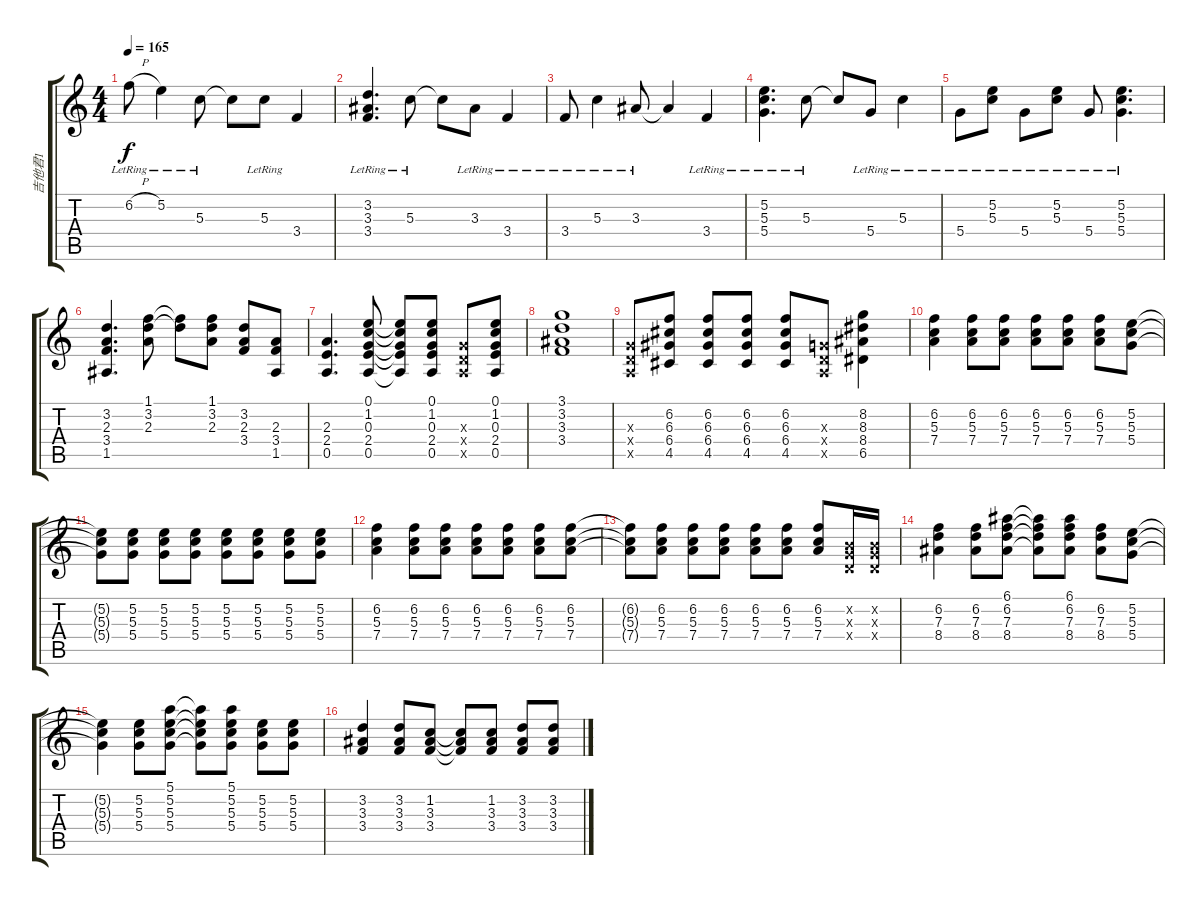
\track ("吉他君1" "吉他君1") {instrument acousticguitarsteel}
\staff {score tabs}
\tuning (E4 B3 G3 D3 A2 E2) {hide}
\ts (4 4)
\tempo 165
\clef g2
\ks c
6.2{h lr}.8{dy f} 5.2{lr}.4 5.3{lr}.8 5.3{t}.8 5.3{lr}.8 3.4.4 |
(3.2{lr} 3.3{lr} 3.4{lr}).4{d} 5.3{lr}.8 5.3{t}.8 3.3{lr}.8 3.4{lr}.4 |
3.4{lr}.8 5.3{lr}.4 3.3{lr}.8 3.3{t}.4 3.4{lr}.4 |
(5.2{lr} 5.3{lr} 5.4{lr}).4{d} 5.3{lr}.8 5.3{t}.8 5.4{lr}.8 5.3{lr}.4 |
5.4{lr}.8 (5.2{lr} 5.3{lr}).8 5.4{lr}.8 (5.2{lr} 5.3{lr}).8 5.4{lr}.8 (5.2{lr} 5.3{lr} 5.4{lr}).4{d} |
(3.2 2.3 3.4 1.5).4{d} (1.1 3.2 2.3).8 (1.1{t} 3.2{t}).8 (1.1 3.2 2.3).8 (3.2 2.3 3.4).8 (2.3 3.4 1.5).8 |
(2.3 2.4 0.5).4{d} (0.1 1.2 0.3 2.4 0.5).8 (0.1{t} 1.2{t} 0.3{t} 2.4{t} 0.5{t}).8 (0.1 1.2 0.3 2.4 0.5).8 (0.3{x} 0.4{x} 0.5{x}).8 (0.1 1.2 0.3 2.4 0.5).8 |
(3.1 3.2 3.3 3.4).1 |
(0.3{x} 0.4{x} 0.5{x}).8 (6.2 6.3 6.4 4.5).8 (6.2 6.3 6.4 4.5).8 (6.2 6.3 6.4 4.5).8 (6.2 6.3 6.4 4.5).8 (0.3{x} 0.4{x} 0.5{x}).8 (8.2 8.3 8.4 6.5).4 |
(6.2 5.3 7.4).4 (6.2 5.3 7.4).8 (6.2 5.3 7.4).8 (6.2 5.3 7.4).8 (6.2 5.3 7.4).8 (6.2 5.3 7.4).8 (5.2 5.3 5.4).8 |
(5.2{t} 5.3{t} 5.4{t}).8 (5.2 5.3 5.4).8 (5.2 5.3 5.4).8 (5.2 5.3 5.4).8 (5.2 5.3 5.4).8 (5.2 5.3 5.4).8 (5.2 5.3 5.4).8 (5.2 5.3 5.4).8 |
(6.2 5.3 7.4).4 (6.2 5.3 7.4).8 (6.2 5.3 7.4).8 (6.2 5.3 7.4).8 (6.2 5.3 7.4).8 (6.2 5.3 7.4).8 (6.2 5.3 7.4).8 |
(6.2{t} 5.3{t} 7.4{t}).8 (6.2 5.3 7.4).8 (6.2 5.3 7.4).8 (6.2 5.3 7.4).8 (6.2 5.3 7.4).8 (6.2 5.3 7.4).8 (6.2 5.3 7.4).8 (0.2{x} 0.3{x} 0.4{x}).16 (0.2{x} 0.3{x} 0.4{x}).16 |
(6.2 7.3 8.4).4 (6.2 7.3 8.4).8 (6.1 6.2 7.3 8.4).8 (6.1{t} 6.2{t} 7.3{t} 8.4{t}).8 (6.1 6.2 7.3 8.4).8 (6.2 7.3 8.4).8 (5.2 5.3 5.4).8 |
(5.2{t} 5.3{t} 5.4{t}).4 (5.2 5.3 5.4).8 (5.1 5.2 5.3 5.4).8 (5.1{t} 5.2{t} 5.3{t} 5.4{t}).8 (5.1 5.2 5.3 5.4).8 (5.2 5.3 5.4).8 (5.2 5.3 5.4).8 |
(3.2 3.3 3.4).4 (3.2 3.3 3.4).8 (1.2 3.3 3.4).8 (1.2{t} 3.3{t} 3.4{t}).8 (1.2 3.3 3.4).8 (3.2 3.3 3.4).8 (3.2 3.3 3.4).8
